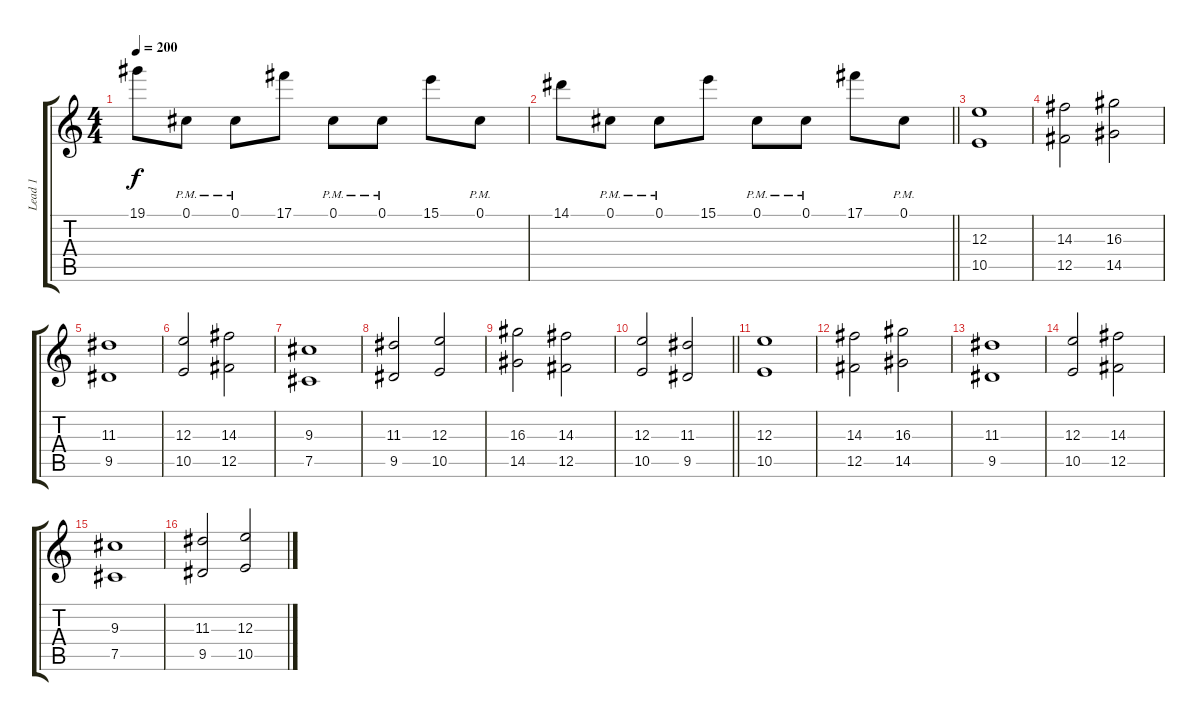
\track ("Lead 1" "Lead 1") {instrument distortionguitar}
\staff {score tabs}
\tuning (Db4 Ab3 E3 B2 Gb2 Db2) {hide}
\ts (4 4)
\tempo 200
\clef g2
\ks c
19.1.8{dy f} 0.1{pm}.8 0.1{pm}.8 17.1.8 0.1{pm}.8 0.1{pm}.8 15.1.8 0.1{pm}.8 |
\barLineRight lightlight
14.1.8 0.1{pm}.8 0.1{pm}.8 15.1.8 0.1{pm}.8 0.1{pm}.8 17.1.8 0.1{pm}.8 |
(12.3 10.5).1 |
(14.3 12.5).2 (16.3 14.5).2 |
(11.3 9.5).1 |
(12.3 10.5).2 (14.3 12.5).2 |
(9.3 7.5).1 |
(11.3 9.5).2 (12.3 10.5).2 |
(16.3 14.5).2 (14.3 12.5).2 |
\barLineRight lightlight
(12.3 10.5).2 (11.3 9.5).2 |
(12.3 10.5).1 |
(14.3 12.5).2 (16.3 14.5).2 |
(11.3 9.5).1 |
(12.3 10.5).2 (14.3 12.5).2 |
(9.3 7.5).1 |
(11.3 9.5).2 (12.3 10.5).2
